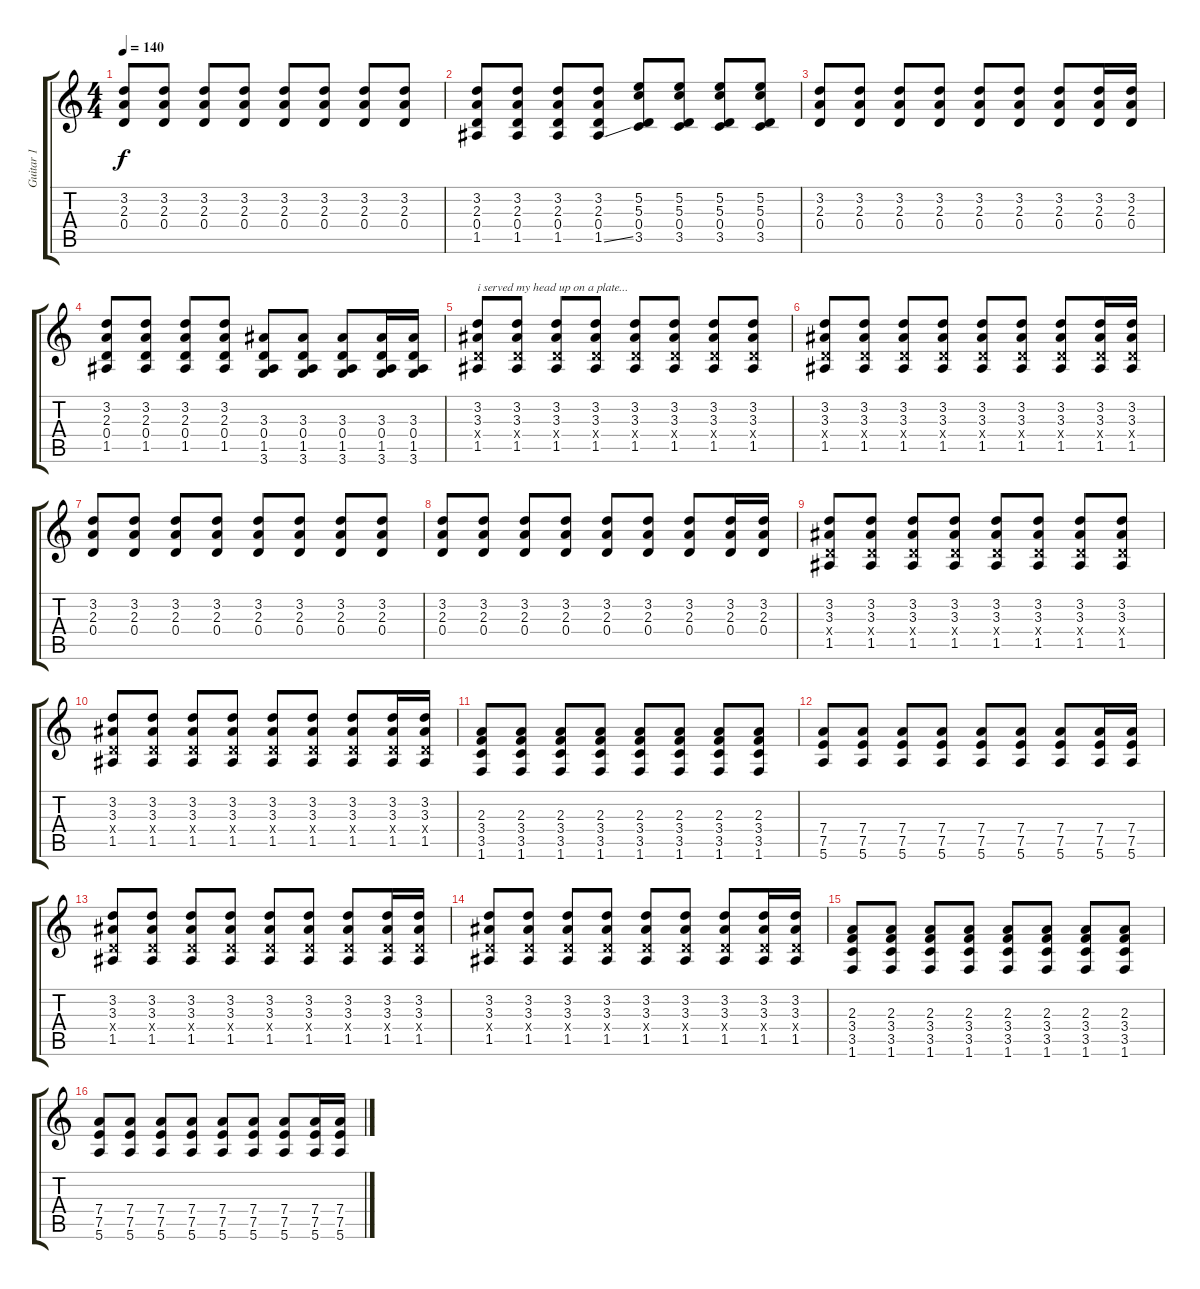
\track ("Guitar 1" "Guitar 1") {instrument acousticguitarnylon}
\staff {score tabs}
\tuning (E4 B3 G3 D3 A2 E2) {hide}
\ts (4 4)
\tempo 140
\clef g2
\ks c
(3.2 2.3 0.4).8{dy f} (3.2 2.3 0.4).8 (3.2 2.3 0.4).8 (3.2 2.3 0.4).8 (3.2 2.3 0.4).8 (3.2 2.3 0.4).8 (3.2 2.3 0.4).8 (3.2 2.3 0.4).8 |
(3.2 2.3 0.4 1.5).8 (3.2 2.3 0.4 1.5).8 (3.2 2.3 0.4 1.5).8 (3.2 2.3 0.4 1.5{ss}).8 (5.2 5.3 0.4 3.5).8 (5.2 5.3 0.4 3.5).8 (5.2 5.3 0.4 3.5).8 (5.2 5.3 0.4 3.5).8 |
(3.2 2.3 0.4).8 (3.2 2.3 0.4).8 (3.2 2.3 0.4).8 (3.2 2.3 0.4).8 (3.2 2.3 0.4).8 (3.2 2.3 0.4).8 (3.2 2.3 0.4).8 (3.2 2.3 0.4).16 (3.2 2.3 0.4).16 |
(3.2 2.3 0.4 1.5).8 (3.2 2.3 0.4 1.5).8 (3.2 2.3 0.4 1.5).8 (3.2 2.3 0.4 1.5).8 (3.3 0.4 1.5 3.6).8 (3.3 0.4 1.5 3.6).8 (3.3 0.4 1.5 3.6).8 (3.3 0.4 1.5 3.6).16 (3.3 0.4 1.5 3.6).16 |
(3.2 3.3 0.4{x} 1.5).8{txt "i served my head up on a plate..."} (3.2 3.3 0.4{x} 1.5).8 (3.2 3.3 0.4{x} 1.5).8 (3.2 3.3 0.4{x} 1.5).8 (3.2 3.3 0.4{x} 1.5).8 (3.2 3.3 0.4{x} 1.5).8 (3.2 3.3 0.4{x} 1.5).8 (3.2 3.3 0.4{x} 1.5).8 |
(3.2 3.3 0.4{x} 1.5).8 (3.2 3.3 0.4{x} 1.5).8 (3.2 3.3 0.4{x} 1.5).8 (3.2 3.3 0.4{x} 1.5).8 (3.2 3.3 0.4{x} 1.5).8 (3.2 3.3 0.4{x} 1.5).8 (3.2 3.3 0.4{x} 1.5).8 (3.2 3.3 0.4{x} 1.5).16 (3.2 3.3 0.4{x} 1.5).16 |
(3.2 2.3 0.4).8 (3.2 2.3 0.4).8 (3.2 2.3 0.4).8 (3.2 2.3 0.4).8 (3.2 2.3 0.4).8 (3.2 2.3 0.4).8 (3.2 2.3 0.4).8 (3.2 2.3 0.4).8 |
(3.2 2.3 0.4).8 (3.2 2.3 0.4).8 (3.2 2.3 0.4).8 (3.2 2.3 0.4).8 (3.2 2.3 0.4).8 (3.2 2.3 0.4).8 (3.2 2.3 0.4).8 (3.2 2.3 0.4).16 (3.2 2.3 0.4).16 |
(3.2 3.3 0.4{x} 1.5).8 (3.2 3.3 0.4{x} 1.5).8 (3.2 3.3 0.4{x} 1.5).8 (3.2 3.3 0.4{x} 1.5).8 (3.2 3.3 0.4{x} 1.5).8 (3.2 3.3 0.4{x} 1.5).8 (3.2 3.3 0.4{x} 1.5).8 (3.2 3.3 0.4{x} 1.5).8 |
(3.2 3.3 0.4{x} 1.5).8 (3.2 3.3 0.4{x} 1.5).8 (3.2 3.3 0.4{x} 1.5).8 (3.2 3.3 0.4{x} 1.5).8 (3.2 3.3 0.4{x} 1.5).8 (3.2 3.3 0.4{x} 1.5).8 (3.2 3.3 0.4{x} 1.5).8 (3.2 3.3 0.4{x} 1.5).16 (3.2 3.3 0.4{x} 1.5).16 |
(2.3 3.4 3.5 1.6).8 (2.3 3.4 3.5 1.6).8 (2.3 3.4 3.5 1.6).8 (2.3 3.4 3.5 1.6).8 (2.3 3.4 3.5 1.6).8 (2.3 3.4 3.5 1.6).8 (2.3 3.4 3.5 1.6).8 (2.3 3.4 3.5 1.6).8 |
(7.4 7.5 5.6).8 (7.4 7.5 5.6).8 (7.4 7.5 5.6).8 (7.4 7.5 5.6).8 (7.4 7.5 5.6).8 (7.4 7.5 5.6).8 (7.4 7.5 5.6).8 (7.4 7.5 5.6).16 (7.4 7.5 5.6).16 |
(3.2 3.3 0.4{x} 1.5).8 (3.2 3.3 0.4{x} 1.5).8 (3.2 3.3 0.4{x} 1.5).8 (3.2 3.3 0.4{x} 1.5).8 (3.2 3.3 0.4{x} 1.5).8 (3.2 3.3 0.4{x} 1.5).8 (3.2 3.3 0.4{x} 1.5).8 (3.2 3.3 0.4{x} 1.5).16 (3.2 3.3 0.4{x} 1.5).16 |
(3.2 3.3 0.4{x} 1.5).8 (3.2 3.3 0.4{x} 1.5).8 (3.2 3.3 0.4{x} 1.5).8 (3.2 3.3 0.4{x} 1.5).8 (3.2 3.3 0.4{x} 1.5).8 (3.2 3.3 0.4{x} 1.5).8 (3.2 3.3 0.4{x} 1.5).8 (3.2 3.3 0.4{x} 1.5).16 (3.2 3.3 0.4{x} 1.5).16 |
(2.3 3.4 3.5 1.6).8 (2.3 3.4 3.5 1.6).8 (2.3 3.4 3.5 1.6).8 (2.3 3.4 3.5 1.6).8 (2.3 3.4 3.5 1.6).8 (2.3 3.4 3.5 1.6).8 (2.3 3.4 3.5 1.6).8 (2.3 3.4 3.5 1.6).8 |
(7.4 7.5 5.6).8 (7.4 7.5 5.6).8 (7.4 7.5 5.6).8 (7.4 7.5 5.6).8 (7.4 7.5 5.6).8 (7.4 7.5 5.6).8 (7.4 7.5 5.6).8 (7.4 7.5 5.6).16 (7.4 7.5 5.6).16
